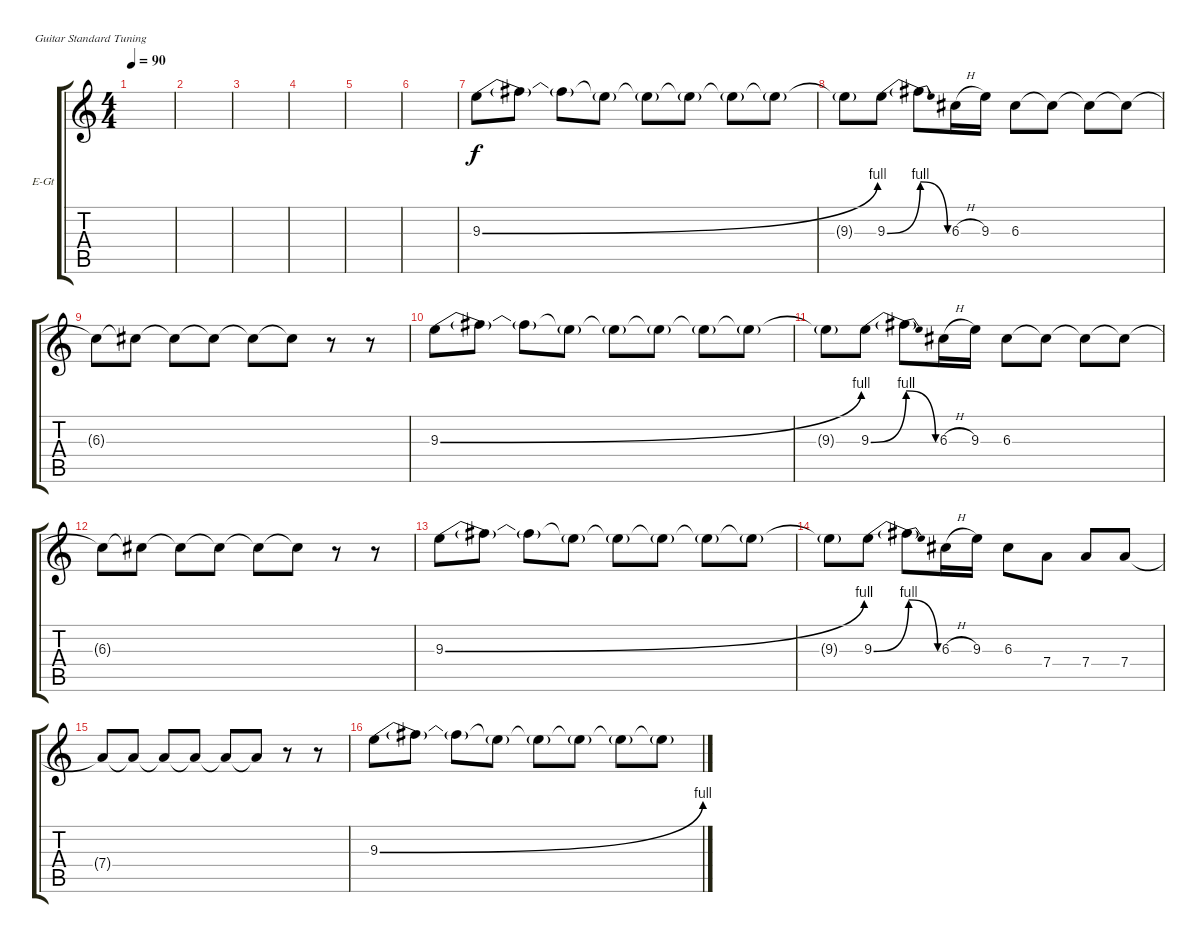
\defaultSystemsLayout 4
\bracketExtendMode groupsimilarinstruments
\firstSystemTrackNameOrientation horizontal
\otherSystemsTrackNameOrientation horizontal
\track ("Electric Guitar" "E-Gt") {instrument distortionguitar}
\staff {score tabs}
\tuning (E4 B3 G3 D3 A2 E2)
\ts (4 4)
\tempo 90
\clef g2
\ks c
|
|
|
|
|
|
9.3{be (bend 0 0 15 4)}.8{dy f} 9.3{t}.8 9.3{t}.8 9.3{t}.8 9.3{t}.8 9.3{t}.8 9.3{t}.8 9.3{t}.8 |
9.3{t}.8 9.3{be (bend 0 0 15 4)}.8 9.3{be (release 0 4 15 0) t}.8 6.3{h}.16 9.3.16 6.3.8 6.3{t}.8 6.3{t}.8 6.3{t}.8 |
6.3{t}.8 6.3{t}.8 6.3{t}.8 6.3{t}.8 6.3{t}.8 6.3{t}.8 r.8 r.8 |
9.3{be (bend 0 0 15 4)}.8 9.3{t}.8 9.3{t}.8 9.3{t}.8 9.3{t}.8 9.3{t}.8 9.3{t}.8 9.3{t}.8 |
9.3{t}.8 9.3{be (bend 0 0 15 4)}.8 9.3{be (release 0 4 15 0) t}.8 6.3{h}.16 9.3.16 6.3.8 6.3{t}.8 6.3{t}.8 6.3{t}.8 |
6.3{t}.8 6.3{t}.8 6.3{t}.8 6.3{t}.8 6.3{t}.8 6.3{t}.8 r.8 r.8 |
9.3{be (bend 0 0 15 4)}.8 9.3{t}.8 9.3{t}.8 9.3{t}.8 9.3{t}.8 9.3{t}.8 9.3{t}.8 9.3{t}.8 |
9.3{t}.8 9.3{be (bend 0 0 15 4)}.8 9.3{be (release 0 4 15 0) t}.8 6.3{h}.16 9.3.16 6.3.8 7.4.8 7.4.8 7.4.8 |
7.4{t}.8 7.4{t}.8 7.4{t}.8 7.4{t}.8 7.4{t}.8 7.4{t}.8 r.8 r.8 |
9.3{be (bend 0 0 15 4)}.8 9.3{t}.8 9.3{t}.8 9.3{t}.8 9.3{t}.8 9.3{t}.8 9.3{t}.8 9.3{t}.8
